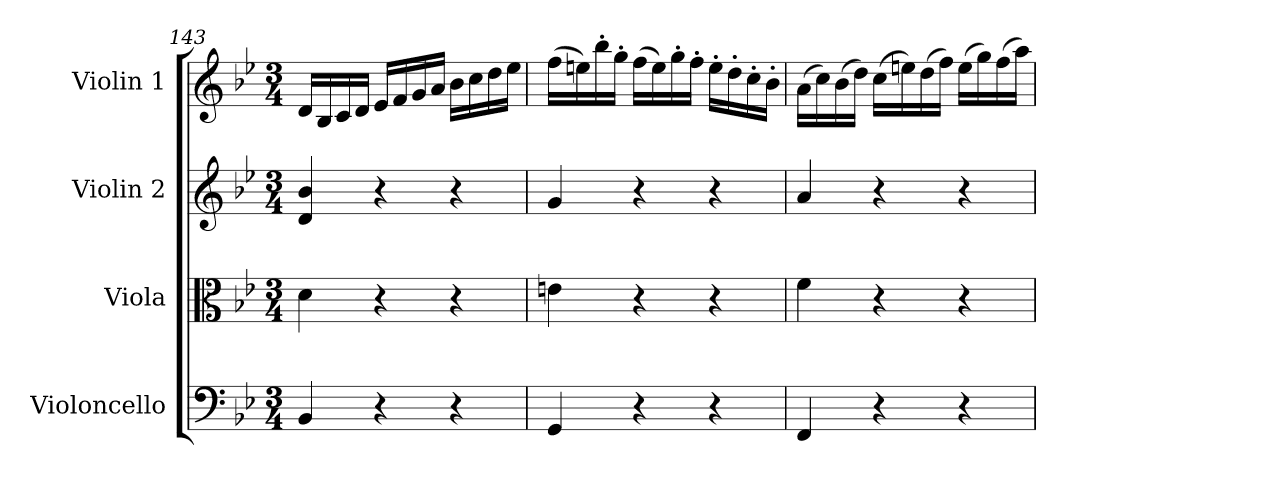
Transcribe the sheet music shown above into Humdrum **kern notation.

**kern	**kern	**kern	**kern
*part4	*part3	*part2	*part1
*staff4	*staff3	*staff2	*staff1
*I"Violoncello	*I"Viola	*I"Violin 2	*I"Violin 1
*I'Vc	*I'Vla	*I'Vln	*I'Vln
*clefF4	*clefC3	*clefG2	*clefG2
*k[b-e-]	*k[b-e-]	*k[b-e-]	*k[b-e-]
*M3/4	*M3/4	*M3/4	*M3/4
=143	=143	=143	=143
4BB-/	4d\	4d/ 4b-/	16d/LL
.	.	.	16B-/
.	.	.	16c/
.	.	.	16d/JJ
4r	4r	4r	16e-/LL
.	.	.	16f/
.	.	.	16g/
.	.	.	16a/JJ
4r	4r	4r	16b-\LL
.	.	.	16cc\
.	.	.	16dd\
.	.	.	16ee-\JJ
!!LO:LB:g=z
=144	=144	=144	=144
4GG/	4en\	4g/	(>16ff\LL
.	.	.	16een\)
.	.	.	16bb-'\
.	.	.	16gg'\JJ
4r	4r	4r	(>16ff\LL
.	.	.	16ee\)
.	.	.	16gg'\
.	.	.	16ff'\JJ
4r	4r	4r	16ee'\LL
.	.	.	16dd'\
.	.	.	16cc'\
.	.	.	16b-'\JJ
=145	=145	=145	=145
4FF/	4f\	4a/	(>16a\LL
.	.	.	16cc\)
.	.	.	(>16b-\
.	.	.	16dd\JJ)
4r	4r	4r	(>16cc\LL
.	.	.	16een\)
.	.	.	(>16dd\
.	.	.	16ff\JJ)
4r	4r	4r	(>16ee\LL
.	.	.	16gg\)
.	.	.	(>16ff\
.	.	.	16aa\JJ)
=	=	=	=
*-	*-	*-	*-
